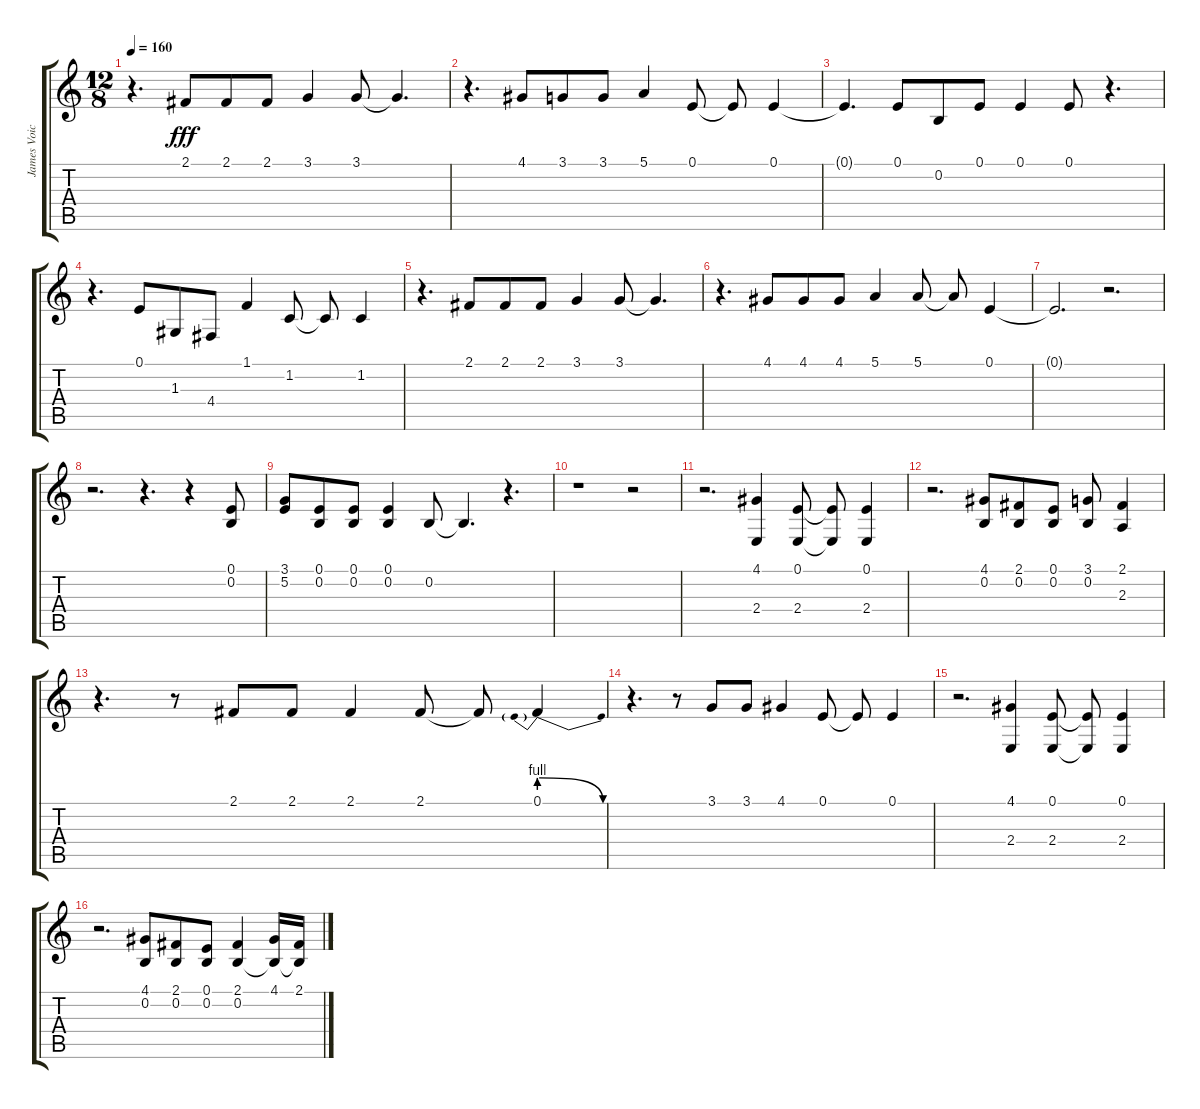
\track ("James Voice" "James Voic") {instrument pad3polysynth}
\staff {score tabs}
\tuning (E4 B3 G3 D3 A2 E2) {hide}
\ts (12 8)
\tempo 160
\clef g2
\ks c
r.4{d dy fff} 2.1.8 2.1.8 2.1.8 3.1.4 3.1.8 3.1{t}.4{d} |
r.4{d} 4.1.8 3.1.8 3.1.8 5.1.4 0.1.8 0.1{t}.8 0.1.4 |
0.1{t}.4{d} 0.1.8 0.2.8 0.1.8 0.1.4 0.1.8 r.4{d} |
r.4{d} 0.1.8 1.3.8 4.4.8 1.1.4 1.2.8 1.2{t}.8 1.2.4 |
r.4{d} 2.1.8 2.1.8 2.1.8 3.1.4 3.1.8 3.1{t}.4{d} |
r.4{d} 4.1.8 4.1.8 4.1.8 5.1.4 5.1.8 5.1{t}.8 0.1.4 |
0.1{t}.2{d} r.2{d} |
r.2{d} r.4{d} r.4 (0.1 0.2).8 |
(3.1 5.2).8 (0.1 0.2).8 (0.1 0.2).8 (0.1 0.2).4 0.2.8 0.2{t}.4{d} r.4{d} |
r.1 r.2 |
r.2{d} (4.1 2.4).4 (0.1 2.4).8 (0.1{t} 2.4{t}).8 (0.1 2.4).4 |
r.2{d} (4.1 0.2).8 (2.1 0.2).8 (0.1 0.2).8 (3.1 0.2).8 (2.1 2.3).4 |
r.4{d} r.8 2.1.8 2.1.8 2.1.4 2.1.8 2.1{t}.8 0.1{be (prebendrelease 0 4 60 0)}.4 |
r.4{d} r.8 3.1.8 3.1.8 4.1.4 0.1.8 0.1{t}.8 0.1.4 |
r.2{d} (4.1 2.4).4 (0.1 2.4).8 (0.1{t} 2.4{t}).8 (0.1 2.4).4 |
r.2{d} (4.1 0.2).8 (2.1 0.2).8 (0.1 0.2).8 (2.1 0.2).4 (4.1 0.2{t}).16 (2.1 0.2{t}).16
